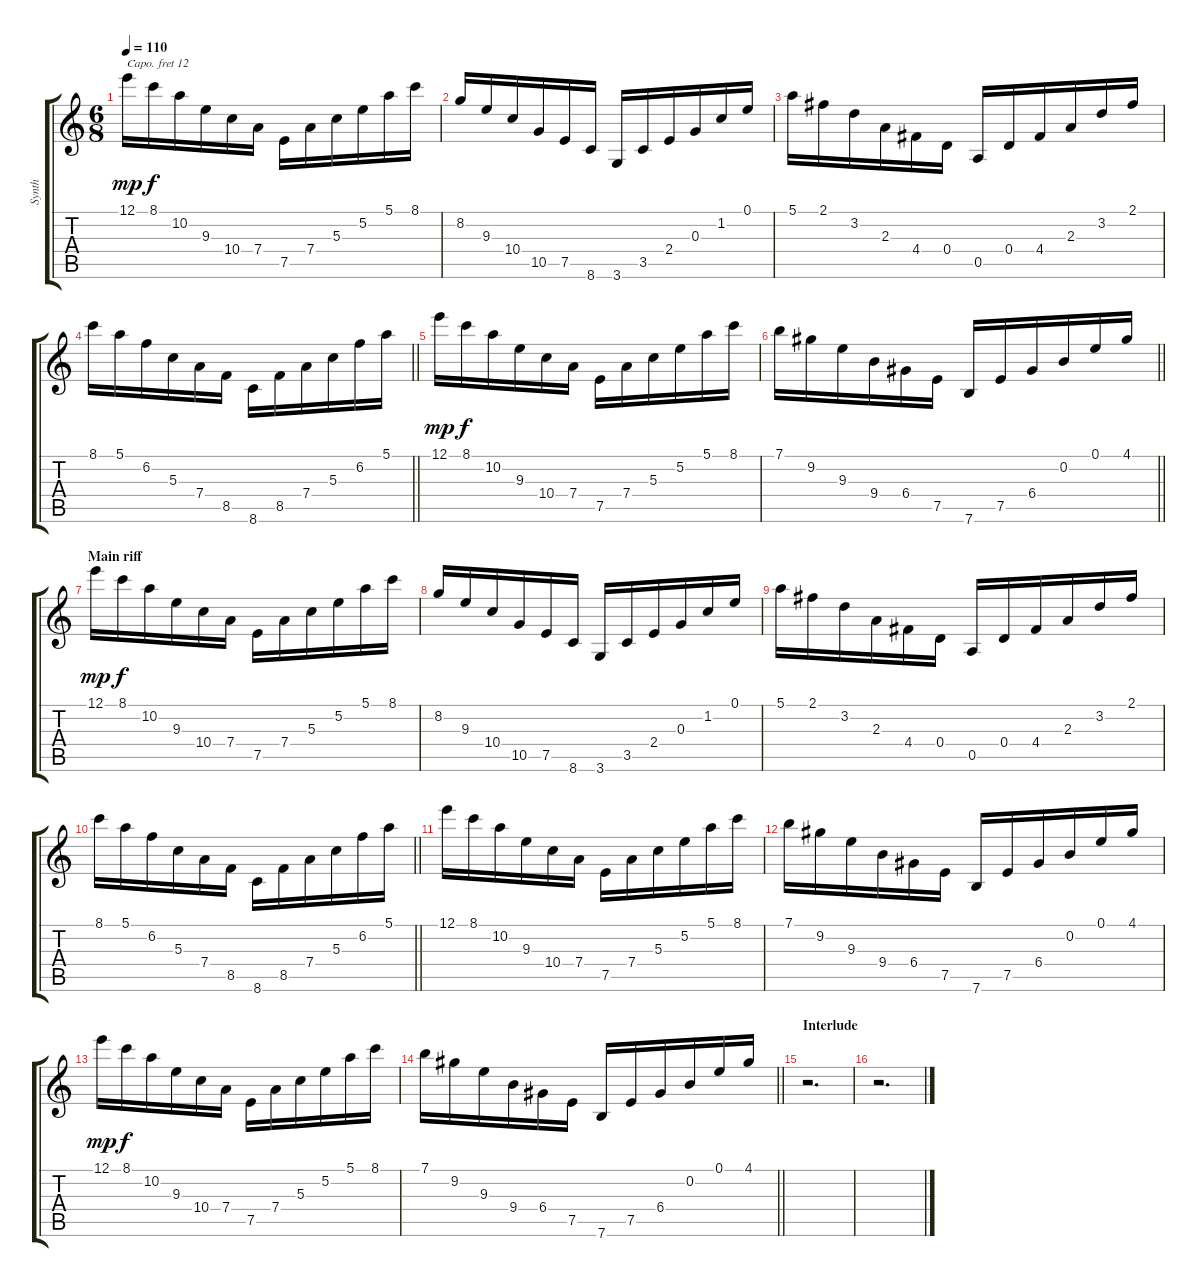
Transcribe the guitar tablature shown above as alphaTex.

\track ("Synth" "Synth") {instrument ocarina}
\staff {score tabs}
\capo 12
\tuning (E4 B3 G3 D3 A2 E2) {hide}
\ts (6 8)
\section ("" "")
\tempo 110
\clef g2
\ks c
12.1.16{dy mp} 8.1.16{dy f} 10.2.16 9.3.16 10.4.16 7.4.16 7.5.16 7.4.16 5.3.16 5.2.16 5.1.16 8.1.16 |
8.2.16 9.3.16 10.4.16 10.5.16 7.5.16 8.6.16 3.6.16 3.5.16 2.4.16 0.3.16 1.2.16 0.1.16 |
5.1.16 2.1.16 3.2.16 2.3.16 4.4.16 0.4.16 0.5.16 0.4.16 4.4.16 2.3.16 3.2.16 2.1.16 |
\barLineRight lightlight
8.1.16 5.1.16 6.2.16 5.3.16 7.4.16 8.5.16 8.6.16 8.5.16 7.4.16 5.3.16 6.2.16 5.1.16 |
\section ("" "")
12.1.16{dy mp} 8.1.16{dy f} 10.2.16 9.3.16 10.4.16 7.4.16 7.5.16 7.4.16 5.3.16 5.2.16 5.1.16 8.1.16 |
\barLineRight lightlight
7.1.16 9.2.16 9.3.16 9.4.16 6.4.16 7.5.16 7.6.16 7.5.16 6.4.16 0.2.16 0.1.16 4.1.16 |
\section ("" "Main riff")
12.1.16{dy mp} 8.1.16{dy f} 10.2.16 9.3.16 10.4.16 7.4.16 7.5.16 7.4.16 5.3.16 5.2.16 5.1.16 8.1.16 |
8.2.16 9.3.16 10.4.16 10.5.16 7.5.16 8.6.16 3.6.16 3.5.16 2.4.16 0.3.16 1.2.16 0.1.16 |
5.1.16 2.1.16 3.2.16 2.3.16 4.4.16 0.4.16 0.5.16 0.4.16 4.4.16 2.3.16 3.2.16 2.1.16 |
\barLineRight lightlight
8.1.16 5.1.16 6.2.16 5.3.16 7.4.16 8.5.16 8.6.16 8.5.16 7.4.16 5.3.16 6.2.16 5.1.16 |
\section ("" "")
12.1.16 8.1.16 10.2.16 9.3.16 10.4.16 7.4.16 7.5.16 7.4.16 5.3.16 5.2.16 5.1.16 8.1.16 |
7.1.16 9.2.16 9.3.16 9.4.16 6.4.16 7.5.16 7.6.16 7.5.16 6.4.16 0.2.16 0.1.16 4.1.16 |
12.1.16{dy mp} 8.1.16{dy f} 10.2.16 9.3.16 10.4.16 7.4.16 7.5.16 7.4.16 5.3.16 5.2.16 5.1.16 8.1.16 |
\barLineRight lightlight
7.1.16 9.2.16 9.3.16 9.4.16 6.4.16 7.5.16 7.6.16 7.5.16 6.4.16 0.2.16 0.1.16 4.1.16 |
\section ("" "Interlude")
r.2{d} |
r.2{d}
